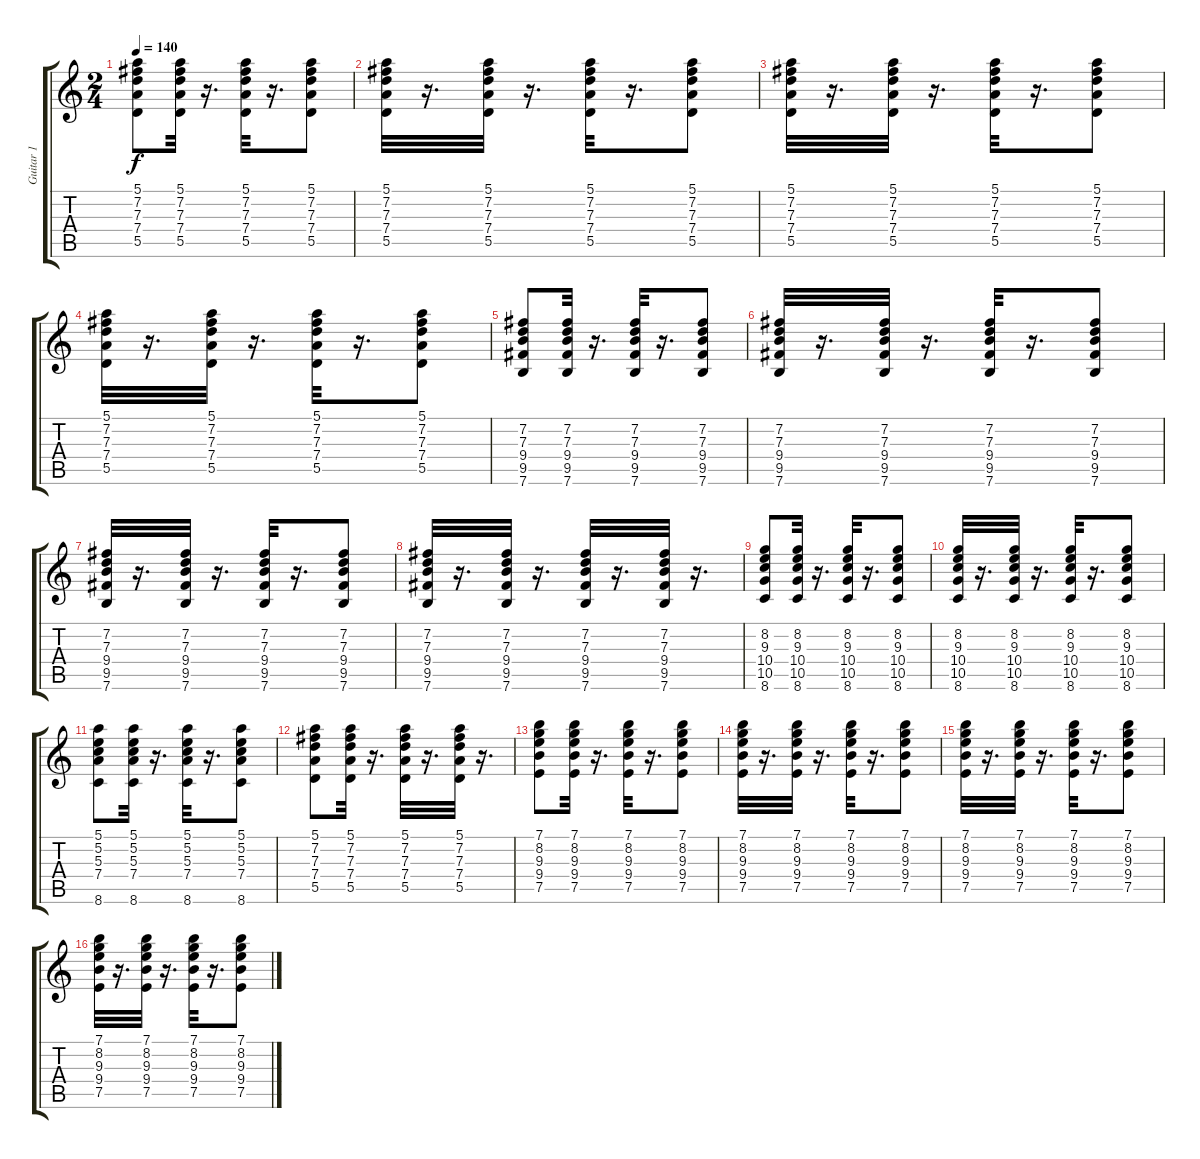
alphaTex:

\track ("Guitar 1" "Guitar 1") {instrument acousticguitarsteel}
\staff {score tabs}
\tuning (E4 B3 G3 D3 A2 E2) {hide}
\ts (2 4)
\tempo 140
\clef g2
\ks c
(5.1 7.2 7.3 7.4 5.5).8{dy f} (5.1 7.2 7.3 7.4 5.5).32 r.16{d} (5.1 7.2 7.3 7.4 5.5).32 r.16{d} (5.1 7.2 7.3 7.4 5.5).8 |
(5.1 7.2 7.3 7.4 5.5).32 r.16{d} (5.1 7.2 7.3 7.4 5.5).32 r.16{d} (5.1 7.2 7.3 7.4 5.5).32 r.16{d} (5.1 7.2 7.3 7.4 5.5).8 |
(5.1 7.2 7.3 7.4 5.5).32 r.16{d} (5.1 7.2 7.3 7.4 5.5).32 r.16{d} (5.1 7.2 7.3 7.4 5.5).32 r.16{d} (5.1 7.2 7.3 7.4 5.5).8 |
(5.1 7.2 7.3 7.4 5.5).32 r.16{d} (5.1 7.2 7.3 7.4 5.5).32 r.16{d} (5.1 7.2 7.3 7.4 5.5).32 r.16{d} (5.1 7.2 7.3 7.4 5.5).8 |
(7.2 7.3 9.4 9.5 7.6).8 (7.2 7.3 9.4 9.5 7.6).32 r.16{d} (7.2 7.3 9.4 9.5 7.6).32 r.16{d} (7.2 7.3 9.4 9.5 7.6).8 |
(7.2 7.3 9.4 9.5 7.6).32 r.16{d} (7.2 7.3 9.4 9.5 7.6).32 r.16{d} (7.2 7.3 9.4 9.5 7.6).32 r.16{d} (7.2 7.3 9.4 9.5 7.6).8 |
(7.2 7.3 9.4 9.5 7.6).32 r.16{d} (7.2 7.3 9.4 9.5 7.6).32 r.16{d} (7.2 7.3 9.4 9.5 7.6).32 r.16{d} (7.2 7.3 9.4 9.5 7.6).8 |
(7.2 7.3 9.4 9.5 7.6).32 r.16{d} (7.2 7.3 9.4 9.5 7.6).32 r.16{d} (7.2 7.3 9.4 9.5 7.6).32 r.16{d} (7.2 7.3 9.4 9.5 7.6).32 r.16{d} |
(8.2 9.3 10.4 10.5 8.6).8 (8.2 9.3 10.4 10.5 8.6).32 r.16{d} (8.2 9.3 10.4 10.5 8.6).32 r.16{d} (8.2 9.3 10.4 10.5 8.6).8 |
(8.2 9.3 10.4 10.5 8.6).32 r.16{d} (8.2 9.3 10.4 10.5 8.6).32 r.16{d} (8.2 9.3 10.4 10.5 8.6).32 r.16{d} (8.2 9.3 10.4 10.5 8.6).8 |
(5.1 5.2 5.3 7.4 8.6).8 (5.1 5.2 5.3 7.4 8.6).32 r.16{d} (5.1 5.2 5.3 7.4 8.6).32 r.16{d} (5.1 5.2 5.3 7.4 8.6).8 |
(5.1 7.2 7.3 7.4 5.5).8 (5.1 7.2 7.3 7.4 5.5).32 r.16{d} (5.1 7.2 7.3 7.4 5.5).32 r.16{d} (5.1 7.2 7.3 7.4 5.5).32 r.16{d} |
(7.1 8.2 9.3 9.4 7.5).8 (7.1 8.2 9.3 9.4 7.5).32 r.16{d} (7.1 8.2 9.3 9.4 7.5).32 r.16{d} (7.1 8.2 9.3 9.4 7.5).8 |
(7.1 8.2 9.3 9.4 7.5).32 r.16{d} (7.1 8.2 9.3 9.4 7.5).32 r.16{d} (7.1 8.2 9.3 9.4 7.5).32 r.16{d} (7.1 8.2 9.3 9.4 7.5).8 |
(7.1 8.2 9.3 9.4 7.5).32 r.16{d} (7.1 8.2 9.3 9.4 7.5).32 r.16{d} (7.1 8.2 9.3 9.4 7.5).32 r.16{d} (7.1 8.2 9.3 9.4 7.5).8 |
(7.1 8.2 9.3 9.4 7.5).32 r.16{d} (7.1 8.2 9.3 9.4 7.5).32 r.16{d} (7.1 8.2 9.3 9.4 7.5).32 r.16{d} (7.1 8.2 9.3 9.4 7.5).8
